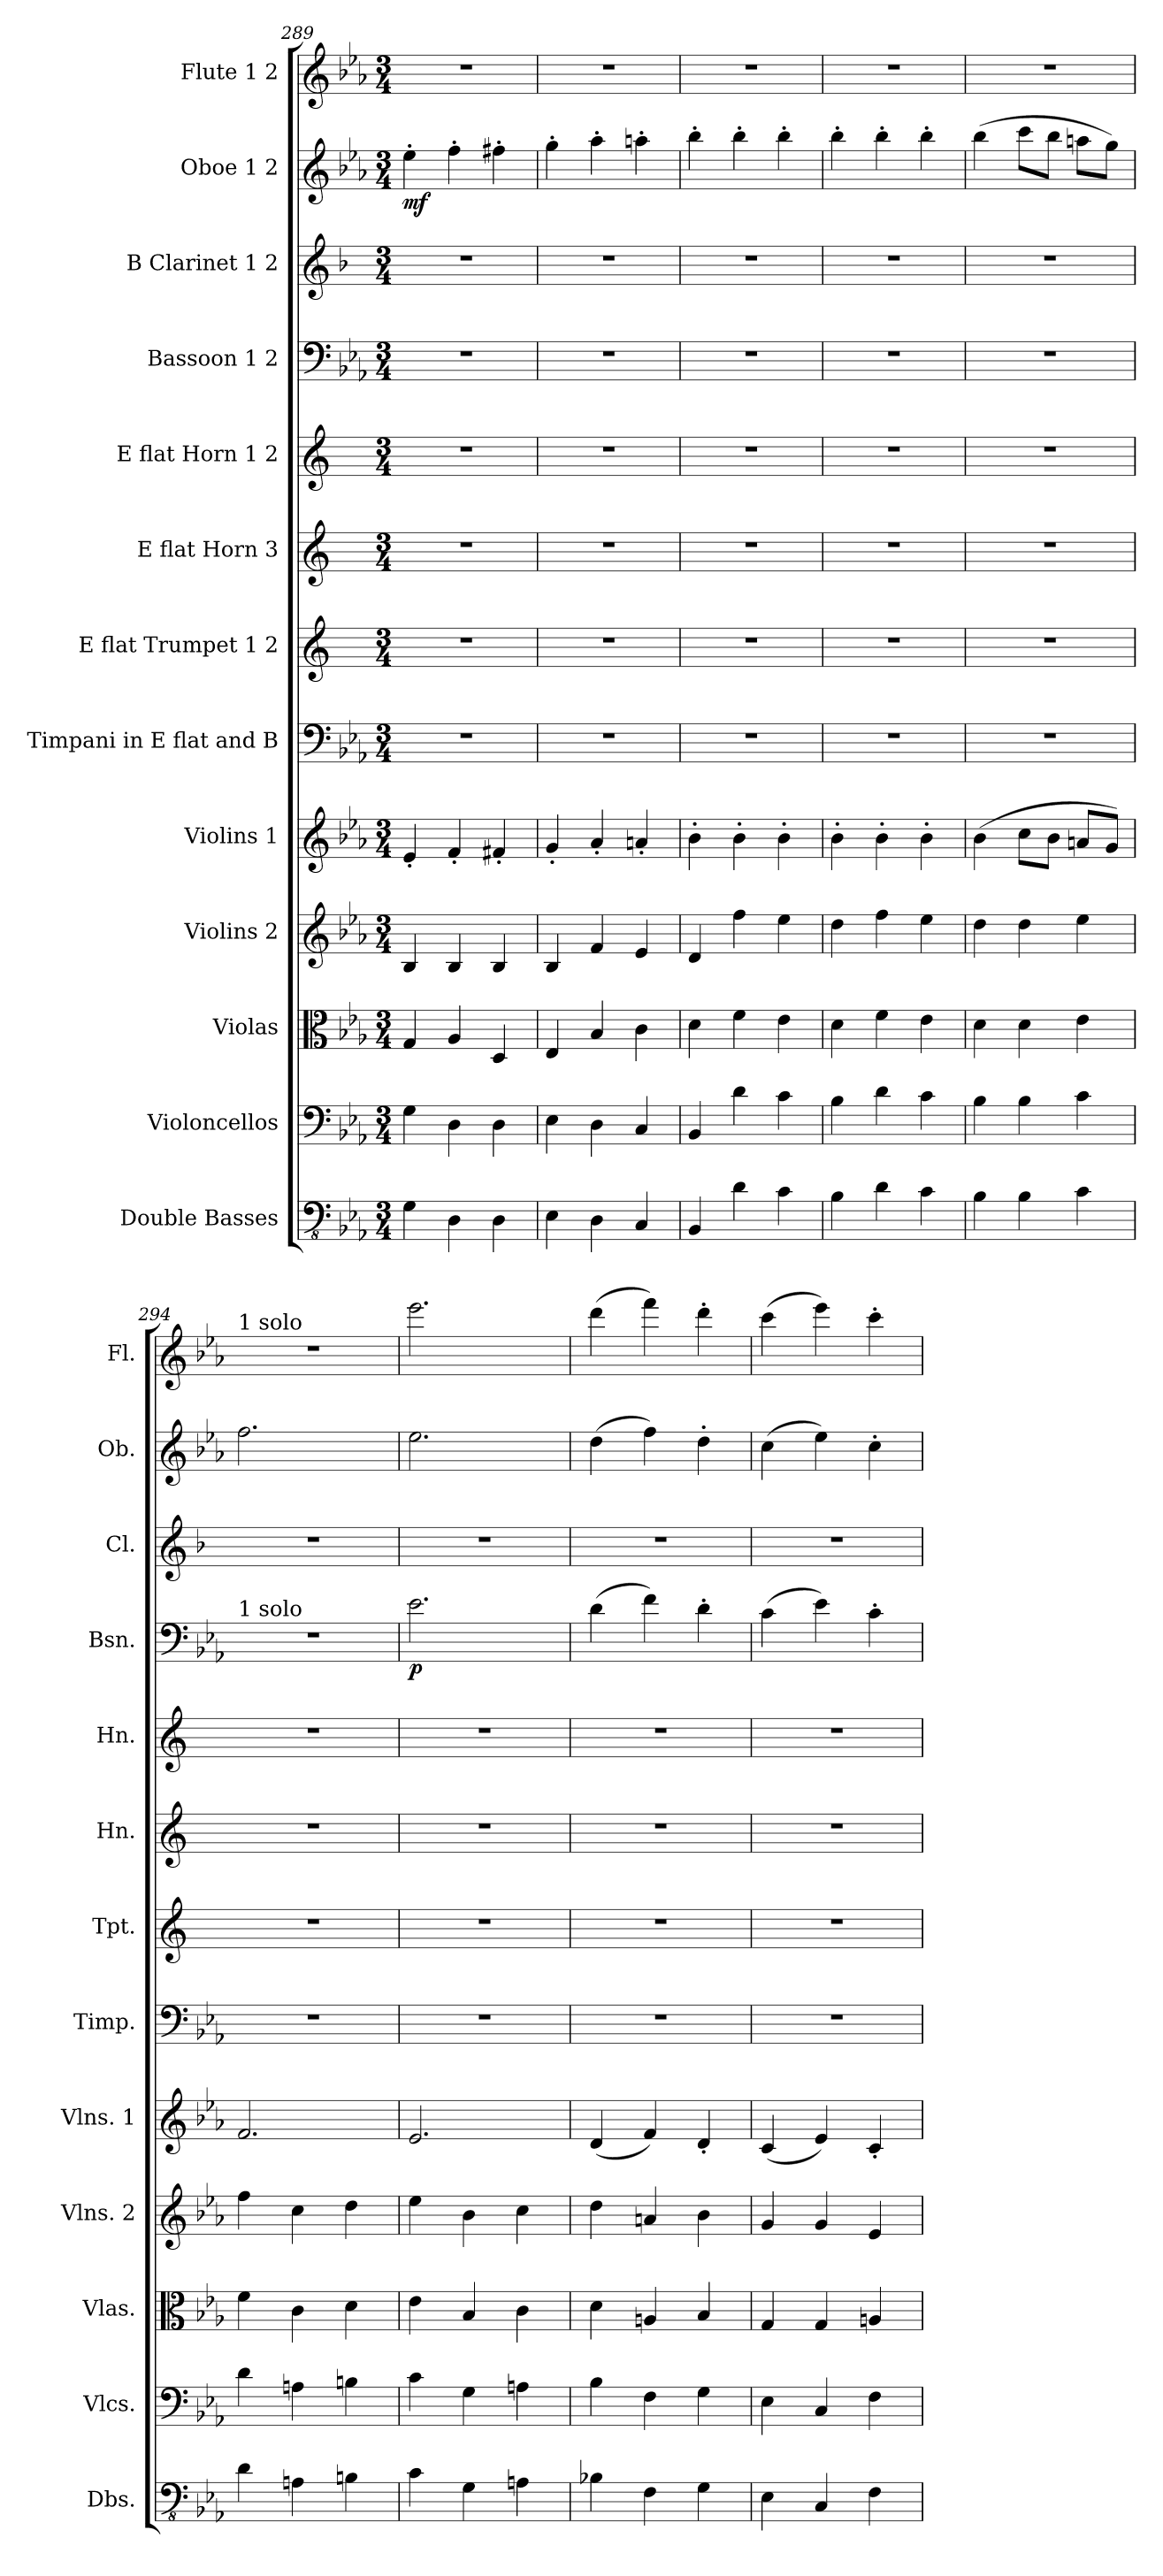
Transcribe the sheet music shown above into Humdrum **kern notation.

**kern	**kern	**kern	**kern	**kern	**kern	**kern	**kern	**kern	**kern	**dynam	**kern	**kern	**dynam	**kern
*part13	*part12	*part11	*part10	*part9	*part8	*part7	*part6	*part5	*part4	*part4	*part3	*part2	*part2	*part1
*staff13	*staff12	*staff11	*staff10	*staff9	*staff8	*staff7	*staff6	*staff5	*staff4	*staff4	*staff3	*staff2	*staff2	*staff1
*I"Double Basses	*I"Violoncellos	*I"Violas	*I"Violins 2	*I"Violins 1	*I"Timpani in E flat and B	*I"E flat Trumpet 1 2	*I"E flat Horn 3	*I"E flat Horn  1 2	*I"Bassoon 1 2	*	*I"B Clarinet 1 2	*I"Oboe 1 2	*	*I"Flute 1 2
*I'Dbs.	*I'Vlcs.	*I'Vlas.	*I'Vlns. 2	*I'Vlns. 1	*I'Timp.	*I'Tpt.	*I'Hn.	*I'Hn.	*I'Bsn.	*	*I'Cl.	*I'Ob.	*	*I'Fl.
*clefFv4	*clefF4	*clefC3	*clefG2	*clefG2	*clefF4	*clefG2	*clefG2	*clefG2	*clefF4	*	*clefG2	*clefG2	*	*clefG2
*	*	*	*	*	*	*ITrd-2c-3	*ITrd5c9	*ITrd5c9	*	*	*ITrd1c2	*	*	*
*k[b-e-a-]	*k[b-e-a-]	*k[b-e-a-]	*k[b-e-a-]	*k[b-e-a-]	*k[b-e-a-]	*k[b-e-a-]	*k[b-e-a-]	*k[b-e-a-]	*k[b-e-a-]	*	*k[b-e-a-]	*k[b-e-a-]	*	*k[b-e-a-]
*M3/4	*M3/4	*M3/4	*M3/4	*M3/4	*M3/4	*M3/4	*M3/4	*M3/4	*M3/4	*	*M3/4	*M3/4	*	*M3/4
=289	=289	=289	=289	=289	=289	=289	=289	=289	=289	=289	=289	=289	=289	=289
!	!	!	!	!	!	!	!	!	!	!	!	!	!LO:DY:b	!
4GG\	4G\	4G/	4B-/	4e-'/	2.r	2.r	2.r	2.r	2.r	.	2.r	4ee-'\	mf	2.r
4DD\	4D\	4A-/	4B-/	4f'/	.	.	.	.	.	.	.	4ff'\	.	.
4DD\	4D\	4D/	4B-/	4f#X'/	.	.	.	.	.	.	.	4ff#X'\	.	.
=290	=290	=290	=290	=290	=290	=290	=290	=290	=290	=290	=290	=290	=290	=290
4EE-\	4E-\	4E-/	4B-/	4g'/	2.r	2.r	2.r	2.r	2.r	.	2.r	4gg'\	.	2.r
4DD\	4D\	4B-/	4f/	4a-'/	.	.	.	.	.	.	.	4aa-'\	.	.
4CC/	4C/	4c\	4e-/	4an'/	.	.	.	.	.	.	.	4aan'\	.	.
=291	=291	=291	=291	=291	=291	=291	=291	=291	=291	=291	=291	=291	=291	=291
4BBB-/	4BB-/	4d\	4d/	4b-'\	2.r	2.r	2.r	2.r	2.r	.	2.r	4bb-'\	.	2.r
4D\	4d\	4f\	4ff\	4b-'\	.	.	.	.	.	.	.	4bb-'\	.	.
4C\	4c\	4e-\	4ee-\	4b-'\	.	.	.	.	.	.	.	4bb-'\	.	.
=292	=292	=292	=292	=292	=292	=292	=292	=292	=292	=292	=292	=292	=292	=292
4BB-\	4B-\	4d\	4dd\	4b-'\	2.r	2.r	2.r	2.r	2.r	.	2.r	4bb-'\	.	2.r
4D\	4d\	4f\	4ff\	4b-'\	.	.	.	.	.	.	.	4bb-'\	.	.
4C\	4c\	4e-\	4ee-\	4b-'\	.	.	.	.	.	.	.	4bb-'\	.	.
=293	=293	=293	=293	=293	=293	=293	=293	=293	=293	=293	=293	=293	=293	=293
4BB-\	4B-\	4d\	4dd\	(>4b-\	2.r	2.r	2.r	2.r	2.r	.	2.r	(>4bb-\	.	2.r
4BB-\	4B-\	4d\	4dd\	8cc\L	.	.	.	.	.	.	.	8ccc\L	.	.
.	.	.	.	8b-\J	.	.	.	.	.	.	.	8bb-\J	.	.
4C\	4c\	4e-\	4ee-\	8an/L	.	.	.	.	.	.	.	8aan\L	.	.
.	.	.	.	8g/J)	.	.	.	.	.	.	.	8gg\J)	.	.
=294	=294	=294	=294	=294	=294	=294	=294	=294	=294	=294	=294	=294	=294	=294
!	!	!	!	!	!	!	!	!	!	!	!	!	!	!LO:TX:a:t=1 solo
!	!	!	!	!	!	!	!	!	!LO:TX:a:t=1 solo	!	!	!	!	!
4D\	4d\	4f\	4ff\	2.f/	2.r	2.r	2.r	2.r	2.r	.	2.r	2.ff\	.	2.r
4AAn\	4An\	4c\	4cc\	.	.	.	.	.	.	.	.	.	.	.
4BBn\	4Bn\	4d\	4dd\	.	.	.	.	.	.	.	.	.	.	.
=295	=295	=295	=295	=295	=295	=295	=295	=295	=295	=295	=295	=295	=295	=295
!	!	!	!	!	!	!	!	!	!	!LO:DY:b	!	!	!	!
4C\	4c\	4e-\	4ee-\	2.e-/	2.r	2.r	2.r	2.r	2.e-\	p	2.r	2.ee-\	.	2.eee-\
4GG\	4G\	4B-/	4b-\	.	.	.	.	.	.	.	.	.	.	.
4AAn\	4An\	4c\	4cc\	.	.	.	.	.	.	.	.	.	.	.
=296	=296	=296	=296	=296	=296	=296	=296	=296	=296	=296	=296	=296	=296	=296
4BB-X\	4B-\	4d\	4dd\	(<4d/	2.r	2.r	2.r	2.r	(>4d\	.	2.r	(>4dd\	.	(>4ddd\
4FF\	4F\	4An/	4an/	4f/)	.	.	.	.	4f\)	.	.	4ff\)	.	4fff\)
4GG\	4G\	4B-/	4b-\	4d'/	.	.	.	.	4d'\	.	.	4dd'\	.	4ddd'\
=297	=297	=297	=297	=297	=297	=297	=297	=297	=297	=297	=297	=297	=297	=297
4EE-\	4E-\	4G/	4g/	(<4c/	2.r	2.r	2.r	2.r	(>4c\	.	2.r	(>4cc\	.	(>4ccc\
4CC/	4C/	4G/	4g/	4e-/)	.	.	.	.	4e-\)	.	.	4ee-\)	.	4eee-\)
4FF\	4F\	4An/	4e-/	4c'/	.	.	.	.	4c'\	.	.	4cc'\	.	4ccc'\
=	=	=	=	=	=	=	=	=	=	=	=	=	=	=
*-	*-	*-	*-	*-	*-	*-	*-	*-	*-	*-	*-	*-	*-	*-
